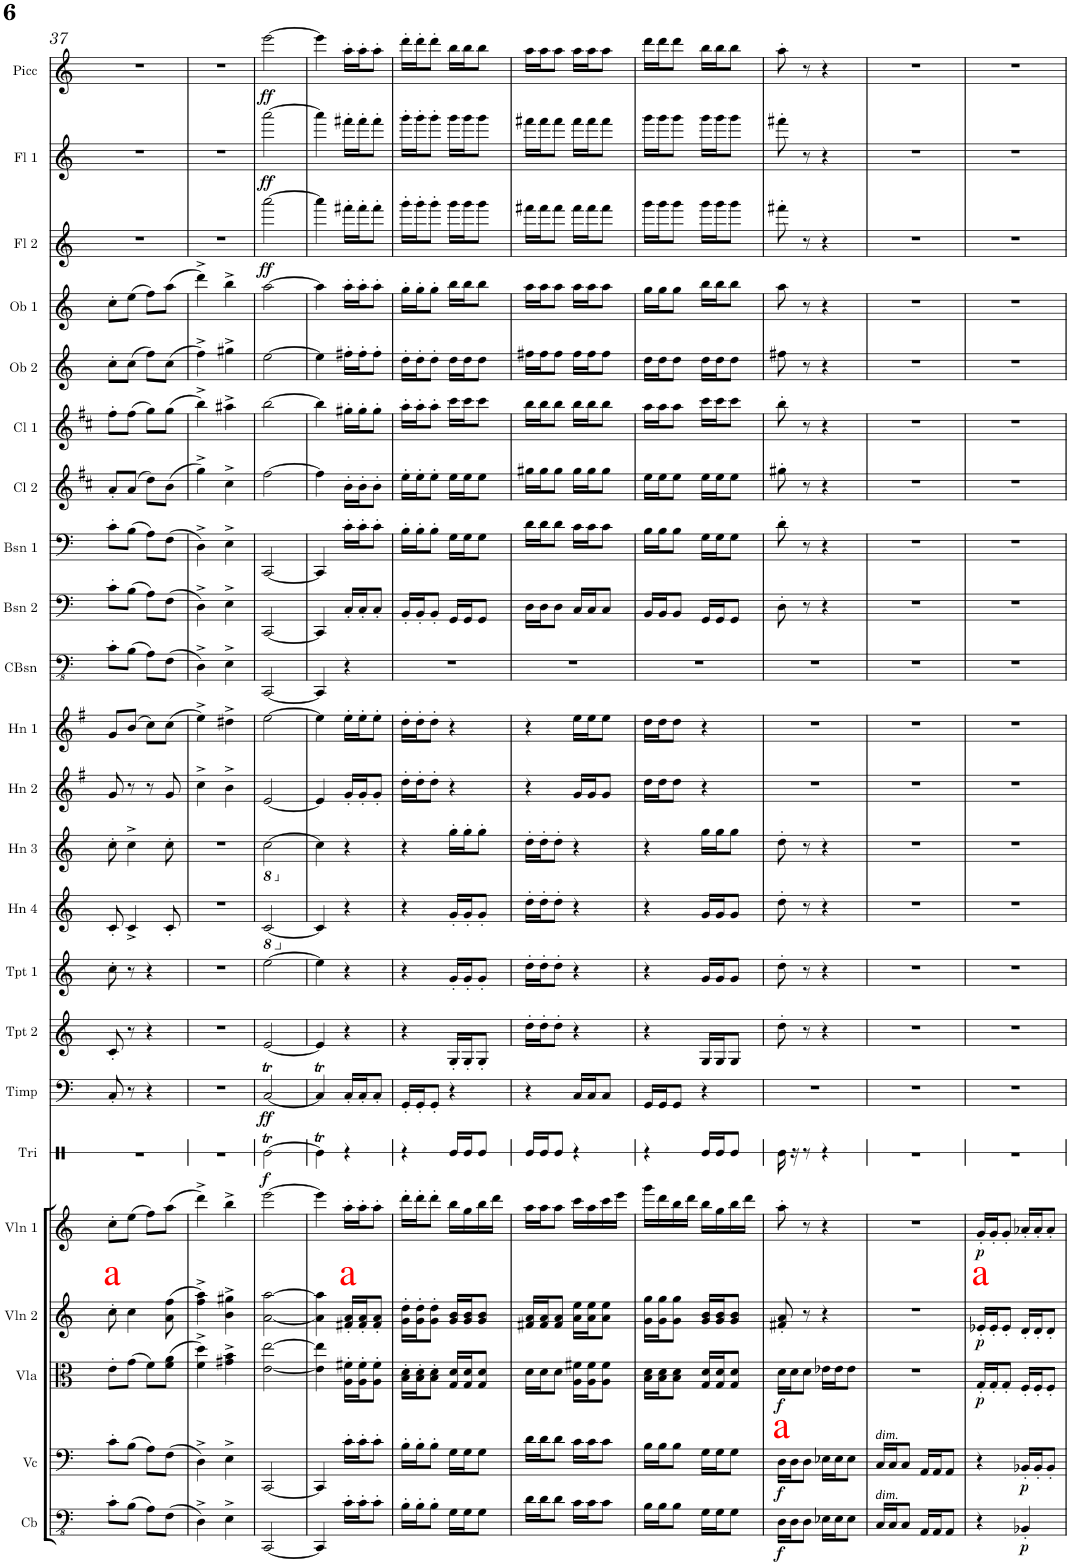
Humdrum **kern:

**kern	**dynam	**kern	**dynam	**kern	**text	**dynam	**kern	**dynam	**kern	**text	**dynam	**kern	**dynam	**kern	**dynam	**kern	**kern	**kern	**kern	**kern	**kern	**kern	**kern	**kern	**kern	**kern	**kern	**kern	**kern	**dynam	**kern	**dynam	**kern	**dynam
*part23	*part23	*part22	*part22	*part21	*part21	*part21	*part20	*part20	*part19	*part19	*part19	*part18	*part18	*part17	*part17	*part16	*part15	*part14	*part13	*part12	*part11	*part10	*part9	*part8	*part7	*part6	*part5	*part4	*part3	*part3	*part2	*part2	*part1	*part1
*staff23	*staff23	*staff22	*staff22	*staff21	*staff21	*staff21	*staff20	*staff20	*staff19	*staff19	*staff19	*staff18	*staff18	*staff17	*staff17	*staff16	*staff15	*staff14	*staff13	*staff12	*staff11	*staff10	*staff9	*staff8	*staff7	*staff6	*staff5	*staff4	*staff3	*staff3	*staff2	*staff2	*staff1	*staff1
*I"Contrabass	*	*I"Violoncello	*	*I"Viola	*	*	*I"Violin 2	*	*I"Violin 1	*	*	*I"Triangle	*	*I"Timpani	*	*I"C Trumpet 2	*I"C Trumpet 1	*I"C Horn 4	*I"C Horn 3	*I"F Horn 2	*I"F Horn 1	*I"Contrabassoon	*I"Bassoon 2	*I"Bassoon 1	*I"Bb Clarinet 2	*I"Bb Clarinet 1	*I"Oboe 2	*I"Oboe 1	*I"Flute 2	*	*I"Flute 1	*	*I"Piccolo	*
*I'Cb	*	*I'Vc	*	*I'Vla	*	*	*I'Vln 2	*	*I'Vln 1	*	*	*I'Tri	*	*I'Timp	*	*I'Tpt 2	*I'Tpt 1	*I'Hn 4	*I'Hn 3	*I'Hn 2	*I'Hn 1	*I'CBsn	*I'Bsn 2	*I'Bsn 1	*I'Cl 2	*I'Cl 1	*I'Ob 2	*I'Ob 1	*I'Fl 2	*	*I'Fl 1	*	*I'Picc	*
!!LO:PB:g=z
*clefFv4	*	*clefF4	*	*clefC3	*	*	*clefG2	*	*clefG2	*	*	*clefX	*	*clefF4	*	*clefG2	*clefG2	*clefG2	*clefG2	*clefG2	*clefG2	*clefFv4	*clefF4	*clefF4	*clefG2	*clefG2	*clefG2	*clefG2	*clefG2	*	*clefG2	*	*clefG2	*
*	*	*	*	*	*	*	*	*	*	*	*	*	*	*	*	*Trd1c2	*Trd1c2	*Trd7c12	*Trd7c12	*Trd4c7	*Trd4c7	*	*	*	*Trd1c2	*Trd1c2	*	*	*	*	*	*	*Trd-7c-12	*
*k[]	*	*k[]	*	*k[]	*	*	*k[]	*	*k[]	*	*	*k[]	*	*k[]	*	*k[]	*k[]	*k[]	*k[]	*k[f#]	*k[f#]	*k[]	*k[]	*k[]	*k[f#c#]	*k[f#c#]	*k[]	*k[]	*k[]	*	*k[]	*	*k[]	*
*M2/4	*	*M2/4	*	*M2/4	*	*	*M2/4	*	*M2/4	*	*	*M2/4	*	*M2/4	*	*M2/4	*M2/4	*M2/4	*M2/4	*M2/4	*M2/4	*M2/4	*M2/4	*M2/4	*M2/4	*M2/4	*M2/4	*M2/4	*M2/4	*	*M2/4	*	*M2/4	*
=37	=37	=37	=37	=37	=37	=37	=37	=37	=37	=37	=37	=37	=37	=37	=37	=37	=37	=37	=37	=37	=37	=37	=37	=37	=37	=37	=37	=37	=37	=37	=37	=37	=37	=37
!	!	!	!	!	!	!	!	!	!	!LO:LY:b:color=#FF0000	!	!	!	!	!	!	!	!	!	!	!	!	!	!	!	!	!	!	!	!	!	!	!	!
8C'\L	.	8c'\L	.	8e'\L	.	.	8cc'\	.	8cc'\L	a	.	2r	.	8C'/	.	8c'/	8cc'\	8c'/	8cc'\	8g/	8g/L	8C'\L	8c'\L	8c'\L	8a'/L	8ff#'\L	8cc'\L	8cc'\L	2r	.	2r	.	2r	.
(8BB\J	.	(8B\J	.	(8g\J	.	.	4cc\	.	(8ee\J	.	.	.	.	8r	.	8r	8r	4c^/	4cc^\	8r	(8b/J	(8BB\J	(8B\J	(8B\J	(8a/J	(8ff#\J	(8cc\J	(8ee\J	.	.	.	.	.	.
8AA\L)	.	8A\L)	.	8f\L)	.	.	.	.	8ff\L)	.	.	.	.	4r	.	4r	4r	.	.	8r	8cc\L)	8AA\L)	8A\L)	8A\L)	8dd\L)	8gg\L)	8ff\L)	8ff\L)	.	.	.	.	.	.
(8FF\J	.	(8F\J	.	(8f\ 8a\J	.	.	(8a\ 8ff\	.	(8aa\J	.	.	.	.	.	.	.	.	8c'/	8cc'\	8g/	(8cc\J	(8FF\J	(8F\J	(8F\J	(8b\J	(8gg\J	(8cc\J	(8aa\J	.	.	.	.	.	.
=38	=38	=38	=38	=38	=38	=38	=38	=38	=38	=38	=38	=38	=38	=38	=38	=38	=38	=38	=38	=38	=38	=38	=38	=38	=38	=38	=38	=38	=38	=38	=38	=38	=38	=38
4DD^\)	.	4D^\)	.	4f\^ 4dd\^)	.	.	4ff\^ 4aa\^)	.	4ddd^\)	.	.	2r	.	2r	.	2r	2r	2r	2r	4cc^\	4ee^\)	4DD^\)	4D^\)	4D^\)	4gg^\)	4bb^\)	4ff^\)	4ddd^\)	2r	.	2r	.	2r	.
4EE^\	.	4E^\	.	4g#X\^ 4b\^	.	.	4b\^ 4gg#X\^	.	4bb^\	.	.	.	.	.	.	.	.	.	.	4b^\	4dd#X^\	4EE^\	4E^\	4E^\	4cc#^\	4aa#X^\	4gg#X^\	4bb^\	.	.	.	.	.	.
=39	=39	=39	=39	=39	=39	=39	=39	=39	=39	=39	=39	=39	=39	=39	=39	=39	=39	=39	=39	=39	=39	=39	=39	=39	=39	=39	=39	=39	=39	=39	=39	=39	=39	=39
*	*	*	*	*	*	*	*	*	*	*	*	*	*	*	*	*	*	*8ba	*	*	*	*	*	*	*	*	*	*	*	*	*	*	*	*
*	*	*	*	*	*	*	*	*	*	*	*	*	*	*	*	*	*	*	*8ba	*	*	*	*	*	*	*	*	*	*	*	*	*	*	*
!	!	!	!	!	!	!	!	!	!	!	!	!	!LO:DY:b	!	!LO:DY:b	!	!	!	!	!	!	!	!	!	!	!	!	!	!	!LO:DY:b	!	!LO:DY:b	!	!LO:DY:b
[2CCC/	.	[2CC/	.	[2e\ [2ee\	.	.	[2a\ [2aa\	.	[2eee\	.	.	[2Re>\	f	[2C>/	ff	[2e/	[2ee\	[2C/	[2c\	[2e/	[2ee\	[2CCC/	[2CC/	[2CC/	[2ff#\	[2bb\	[2ee\	[2aa\	[2aaa\	ff	[2aaa\	ff	[2eee\	ff
=40	=40	=40	=40	=40	=40	=40	=40	=40	=40	=40	=40	=40	=40	=40	=40	=40	=40	=40	=40	=40	=40	=40	=40	=40	=40	=40	=40	=40	=40	=40	=40	=40	=40	=40
*	*	*	*	*	*	*	*	*	*	*	*	*	*	*	*	*	*	*X8ba	*	*	*	*	*	*	*	*	*	*	*	*	*	*	*	*
*	*	*	*	*	*	*	*	*	*	*	*	*	*	*	*	*	*	*	*X8ba	*	*	*	*	*	*	*	*	*	*	*	*	*	*	*
4CCC/]	.	4CC/]	.	4e\] 4ee\]	.	.	4a\] 4aa\]	.	4eee\]	.	.	4Re>\]	.	4C>/]	.	4e/]	4ee\]	4c/]	4cc\]	4e/]	4ee\]	4CCC/]	4CC/]	4CC/]	4ff#\]	4bb\]	4ee\]	4aa\]	4aaa\]	.	4aaa\]	.	4eee\]	.
!	!	!	!	!	!	!	!	!	!	!LO:LY:b:color=#FF0000	!	!	!	!	!	!	!	!	!	!	!	!	!	!	!	!	!	!	!	!	!	!	!	!
16C'\LL	.	16c'\LL	.	16A\' 16f#X\'LL	.	.	16f#X/' 16a/'LL	.	16aa'\LL	a	.	4r	.	16C'/LL	.	4r	4r	4r	4r	16g'/LL	16ee'\LL	4r	16C'/LL	16c'\LL	16b'\LL	16gg#X'\LL	16ff#X'\LL	16aa'\LL	16fff#X'\LL	.	16fff#X'\LL	.	16aa'\LL	.
16C'\J	.	16c'\J	.	16A\' 16f#\'J	.	.	16f#/' 16a/'J	.	16aa'\J	.	.	.	.	16C'/J	.	.	.	.	.	16g'/J	16ee'\J	.	16C'/J	16c'\J	16b'\J	16gg#'\J	16ff#'\J	16aa'\J	16fff#'\J	.	16fff#'\J	.	16aa'\J	.
8C'\J	.	8c'\J	.	8A\' 8f#\'J	.	.	8f#/' 8a/'J	.	8aa'\J	.	.	.	.	8C'/J	.	.	.	.	.	8g'/J	8ee'\J	.	8C'/J	8c'\J	8b'\J	8gg#'\J	8ff#'\J	8aa'\J	8fff#'\J	.	8fff#'\J	.	8aa'\J	.
=41	=41	=41	=41	=41	=41	=41	=41	=41	=41	=41	=41	=41	=41	=41	=41	=41	=41	=41	=41	=41	=41	=41	=41	=41	=41	=41	=41	=41	=41	=41	=41	=41	=41	=41
16BB'\LL	.	16B'\LL	.	16B\' 16d\'LL	.	.	16g\' 16dd\'LL	.	16ddd'\LL	.	.	4r	.	16GG'/LL	.	4r	4r	4r	4r	16dd'\LL	16dd'\LL	2r	16BB'/LL	16B'\LL	16ee'\LL	16aa'\LL	16dd'\LL	16gg'\LL	16ggg'\LL	.	16ggg'\LL	.	16ddd'\LL	.
16BB'\J	.	16B'\J	.	16B\' 16d\'J	.	.	16g\' 16dd\'J	.	16ddd'\J	.	.	.	.	16GG'/J	.	.	.	.	.	16dd'\J	16dd'\J	.	16BB'/J	16B'\J	16ee'\J	16aa'\J	16dd'\J	16gg'\J	16ggg'\J	.	16ggg'\J	.	16ddd'\J	.
8BB'\J	.	8B'\J	.	8B\' 8d\'J	.	.	8g\' 8dd\'J	.	8ddd'\J	.	.	.	.	8GG'/J	.	.	.	.	.	8dd'\J	8dd'\J	.	8BB'/J	8B'\J	8ee'\J	8aa'\J	8dd'\J	8gg'\J	8ggg'\J	.	8ggg'\J	.	8ddd'\J	.
16GG\LL	.	16G\LL	.	16G/ 16d/LL	.	.	16g/ 16b/LL	.	16bb\LL	.	.	16Re/LL	.	4r	.	16G'/LL	16g'/LL	16g'/LL	16gg'\LL	4r	4r	.	16GG/LL	16G\LL	16ee\LL	16ccc#\LL	16dd\LL	16bb\LL	16ggg\LL	.	16ggg\LL	.	16bb\LL	.
16GG\J	.	16G\J	.	16G/ 16d/J	.	.	16g/ 16b/J	.	16gg\	.	.	16Re/J	.	.	.	16G'/J	16g'/J	16g'/J	16gg'\J	.	.	.	16GG/J	16G\J	16ee\J	16ccc#\J	16dd\J	16bb\J	16ggg\J	.	16ggg\J	.	16bb\J	.
8GG\J	.	8G\J	.	8G/ 8d/J	.	.	8g/ 8b/J	.	16bb\	.	.	8Re/J	.	.	.	8G'/J	8g'/J	8g'/J	8gg'\J	.	.	.	8GG/J	8G\J	8ee\J	8ccc#\J	8dd\J	8bb\J	8ggg\J	.	8ggg\J	.	8bb\J	.
.	.	.	.	.	.	.	.	.	16ddd\JJ	.	.	.	.	.	.	.	.	.	.	.	.	.	.	.	.	.	.	.	.	.	.	.	.	.
=42	=42	=42	=42	=42	=42	=42	=42	=42	=42	=42	=42	=42	=42	=42	=42	=42	=42	=42	=42	=42	=42	=42	=42	=42	=42	=42	=42	=42	=42	=42	=42	=42	=42	=42
16D\LL	.	16d\LL	.	16d\LL	.	.	16f#X/ 16a/LL	.	16aa\LL	.	.	16Re/LL	.	4r	.	16dd'\LL	16dd'\LL	16dd'\LL	16dd'\LL	4r	4r	2r	16D\LL	16d\LL	16gg#X\LL	16bb\LL	16ff#X\LL	16aa\LL	16fff#X\LL	.	16fff#X\LL	.	16aa\LL	.
16D\J	.	16d\J	.	16d\J	.	.	16f#/ 16a/J	.	16aa\J	.	.	16Re/J	.	.	.	16dd'\J	16dd'\J	16dd'\J	16dd'\J	.	.	.	16D\J	16d\J	16gg#\J	16bb\J	16ff#\J	16aa\J	16fff#\J	.	16fff#\J	.	16aa\J	.
8D\J	.	8d\J	.	8d\J	.	.	8f#/ 8a/J	.	8aa\J	.	.	8Re/J	.	.	.	8dd'\J	8dd'\J	8dd'\J	8dd'\J	.	.	.	8D\J	8d\J	8gg#\J	8bb\J	8ff#\J	8aa\J	8fff#\J	.	8fff#\J	.	8aa\J	.
16C\LL	.	16c\LL	.	16A\ 16f#X\LL	.	.	16a\ 16ee\LL	.	16ccc\LL	.	.	4r	.	16C/LL	.	4r	4r	4r	4r	16g/LL	16ee\LL	.	16C/LL	16c\LL	16gg#\LL	16bb\LL	16ff#\LL	16aa\LL	16fff#\LL	.	16fff#\LL	.	16aa\LL	.
16C\J	.	16c\J	.	16A\ 16f#\J	.	.	16a\ 16ee\J	.	16aa\	.	.	.	.	16C/J	.	.	.	.	.	16g/J	16ee\J	.	16C/J	16c\J	16gg#\J	16bb\J	16ff#\J	16aa\J	16fff#\J	.	16fff#\J	.	16aa\J	.
8C\J	.	8c\J	.	8A\ 8f#\J	.	.	8a\ 8ee\J	.	16ccc\	.	.	.	.	8C/J	.	.	.	.	.	8g/J	8ee\J	.	8C/J	8c\J	8gg#\J	8bb\J	8ff#\J	8aa\J	8fff#\J	.	8fff#\J	.	8aa\J	.
.	.	.	.	.	.	.	.	.	16eee\JJ	.	.	.	.	.	.	.	.	.	.	.	.	.	.	.	.	.	.	.	.	.	.	.	.	.
=43	=43	=43	=43	=43	=43	=43	=43	=43	=43	=43	=43	=43	=43	=43	=43	=43	=43	=43	=43	=43	=43	=43	=43	=43	=43	=43	=43	=43	=43	=43	=43	=43	=43	=43
16BB\LL	.	16B\LL	.	16B\ 16d\LL	.	.	16g\ 16gg\LL	.	16ggg\LL	.	.	4r	.	16GG/LL	.	4r	4r	4r	4r	16dd\LL	16dd\LL	2r	16BB/LL	16B\LL	16ee\LL	16aa\LL	16dd\LL	16gg\LL	16ggg\LL	.	16ggg\LL	.	16ddd\LL	.
16BB\J	.	16B\J	.	16B\ 16d\J	.	.	16g\ 16gg\J	.	16ddd\	.	.	.	.	16GG/J	.	.	.	.	.	16dd\J	16dd\J	.	16BB/J	16B\J	16ee\J	16aa\J	16dd\J	16gg\J	16ggg\J	.	16ggg\J	.	16ddd\J	.
8BB\J	.	8B\J	.	8B\ 8d\J	.	.	8g\ 8gg\J	.	16bb\	.	.	.	.	8GG/J	.	.	.	.	.	8dd\J	8dd\J	.	8BB/J	8B\J	8ee\J	8aa\J	8dd\J	8gg\J	8ggg\J	.	8ggg\J	.	8ddd\J	.
.	.	.	.	.	.	.	.	.	16ddd\JJ	.	.	.	.	.	.	.	.	.	.	.	.	.	.	.	.	.	.	.	.	.	.	.	.	.
16GG\LL	.	16G\LL	.	16G/ 16d/LL	.	.	16g/ 16b/LL	.	16bb\LL	.	.	16Re/LL	.	4r	.	16G/LL	16g/LL	16g/LL	16gg\LL	4r	4r	.	16GG/LL	16G\LL	16ee\LL	16ccc#\LL	16dd\LL	16bb\LL	16ggg\LL	.	16ggg\LL	.	16bb\LL	.
16GG\J	.	16G\J	.	16G/ 16d/J	.	.	16g/ 16b/J	.	16gg\	.	.	16Re/J	.	.	.	16G/J	16g/J	16g/J	16gg\J	.	.	.	16GG/J	16G\J	16ee\J	16ccc#\J	16dd\J	16bb\J	16ggg\J	.	16ggg\J	.	16bb\J	.
8GG\J	.	8G\J	.	8G/ 8d/J	.	.	8g/ 8b/J	.	16bb\	.	.	8Re/J	.	.	.	8G/J	8g/J	8g/J	8gg\J	.	.	.	8GG/J	8G\J	8ee\J	8ccc#\J	8dd\J	8bb\J	8ggg\J	.	8ggg\J	.	8bb\J	.
.	.	.	.	.	.	.	.	.	16ddd\JJ	.	.	.	.	.	.	.	.	.	.	.	.	.	.	.	.	.	.	.	.	.	.	.	.	.
=44	=44	=44	=44	=44	=44	=44	=44	=44	=44	=44	=44	=44	=44	=44	=44	=44	=44	=44	=44	=44	=44	=44	=44	=44	=44	=44	=44	=44	=44	=44	=44	=44	=44	=44
!	!LO:DY:b	!	!LO:DY:b	!	!LO:LY:b:color=#FF0000	!LO:DY:b	!	!	!	!	!	!	!	!	!	!	!	!	!	!	!	!	!	!	!	!	!	!	!	!	!	!	!	!
16DD\LL	f	16D\LL	f	16d\LL	a	f	8f#X/' 8a/'	.	8aa'\	.	.	16Re\	.	2r	.	8dd'\	8dd'\	8dd'\	8dd'\	2r	2r	2r	8D'\	8d'\	8gg#X'\	8bb'\	8ff#X\	8aa\	8fff#X'\	.	8fff#X'\	.	8aa'\	.
16DD\J	.	16D\J	.	16d\J	.	.	.	.	.	.	.	16r	.	.	.	.	.	.	.	.	.	.	.	.	.	.	.	.	.	.	.	.	.	.
8DD\J	.	8D\J	.	8d\J	.	.	8r	.	8r	.	.	8r	.	.	.	8r	8r	8r	8r	.	.	.	8r	8r	8r	8r	8r	8r	8r	.	8r	.	8r	.
16EE-X\LL	.	16E-X\LL	.	16e-X\LL	.	.	4r	.	4r	.	.	4r	.	.	.	4r	4r	4r	4r	.	.	.	4r	4r	4r	4r	4r	4r	4r	.	4r	.	4r	.
16EE-\J	.	16E-\J	.	16e-\J	.	.	.	.	.	.	.	.	.	.	.	.	.	.	.	.	.	.	.	.	.	.	.	.	.	.	.	.	.	.
8EE-\J	.	8E-\J	.	8e-\J	.	.	.	.	.	.	.	.	.	.	.	.	.	.	.	.	.	.	.	.	.	.	.	.	.	.	.	.	.	.
=45	=45	=45	=45	=45	=45	=45	=45	=45	=45	=45	=45	=45	=45	=45	=45	=45	=45	=45	=45	=45	=45	=45	=45	=45	=45	=45	=45	=45	=45	=45	=45	=45	=45	=45
!	!	!LO:TX:a:i:t=dim.	!	!	!	!	!	!	!	!	!	!	!	!	!	!	!	!	!	!	!	!	!	!	!	!	!	!	!	!	!	!	!	!
!LO:TX:a:i:t=dim.	!	!	!	!	!	!	!	!	!	!	!	!	!	!	!	!	!	!	!	!	!	!	!	!	!	!	!	!	!	!	!	!	!	!
16CC/LL	.	16C/LL	.	2r	.	.	2r	.	2r	.	.	2r	.	2r	.	2r	2r	2r	2r	2r	2r	2r	2r	2r	2r	2r	2r	2r	2r	.	2r	.	2r	.
16CC/J	.	16C/J	.	.	.	.	.	.	.	.	.	.	.	.	.	.	.	.	.	.	.	.	.	.	.	.	.	.	.	.	.	.	.	.
8CC/J	.	8C/J	.	.	.	.	.	.	.	.	.	.	.	.	.	.	.	.	.	.	.	.	.	.	.	.	.	.	.	.	.	.	.	.
16AAA/LL	.	16AA/LL	.	.	.	.	.	.	.	.	.	.	.	.	.	.	.	.	.	.	.	.	.	.	.	.	.	.	.	.	.	.	.	.
16AAA/J	.	16AA/J	.	.	.	.	.	.	.	.	.	.	.	.	.	.	.	.	.	.	.	.	.	.	.	.	.	.	.	.	.	.	.	.
8AAA/J	.	8AA/J	.	.	.	.	.	.	.	.	.	.	.	.	.	.	.	.	.	.	.	.	.	.	.	.	.	.	.	.	.	.	.	.
=46	=46	=46	=46	=46	=46	=46	=46	=46	=46	=46	=46	=46	=46	=46	=46	=46	=46	=46	=46	=46	=46	=46	=46	=46	=46	=46	=46	=46	=46	=46	=46	=46	=46	=46
!	!	!	!	!	!	!LO:DY:b	!	!LO:DY:b	!	!LO:LY:b:color=#FF0000	!LO:DY:b	!	!	!	!	!	!	!	!	!	!	!	!	!	!	!	!	!	!	!	!	!	!	!
4r	.	4r	.	16G'/LL	.	p	16e-X'/LL	p	16g'/LL	a	p	2r	.	2r	.	2r	2r	2r	2r	2r	2r	2r	2r	2r	2r	2r	2r	2r	2r	.	2r	.	2r	.
.	.	.	.	16G'/J	.	.	16e-'/J	.	16g'/J	.	.	.	.	.	.	.	.	.	.	.	.	.	.	.	.	.	.	.	.	.	.	.	.	.
.	.	.	.	8G'/J	.	.	8e-'/J	.	8g'/J	.	.	.	.	.	.	.	.	.	.	.	.	.	.	.	.	.	.	.	.	.	.	.	.	.
!	!LO:DY:b	!	!LO:DY:b	!	!	!	!	!	!	!	!	!	!	!	!	!	!	!	!	!	!	!	!	!	!	!	!	!	!	!	!	!	!	!
4BBB-X'/	p	16BB-X'/LL	p	16F'/LL	.	.	16d'/LL	.	16a-X'/LL	.	.	.	.	.	.	.	.	.	.	.	.	.	.	.	.	.	.	.	.	.	.	.	.	.
.	.	16BB-'/J	.	16F'/J	.	.	16d'/J	.	16a-'/J	.	.	.	.	.	.	.	.	.	.	.	.	.	.	.	.	.	.	.	.	.	.	.	.	.
.	.	8BB-'/J	.	8F'/J	.	.	8d'/J	.	8a-'/J	.	.	.	.	.	.	.	.	.	.	.	.	.	.	.	.	.	.	.	.	.	.	.	.	.
=	=	=	=	=	=	=	=	=	=	=	=	=	=	=	=	=	=	=	=	=	=	=	=	=	=	=	=	=	=	=	=	=	=	=
*-	*-	*-	*-	*-	*-	*-	*-	*-	*-	*-	*-	*-	*-	*-	*-	*-	*-	*-	*-	*-	*-	*-	*-	*-	*-	*-	*-	*-	*-	*-	*-	*-	*-	*-
